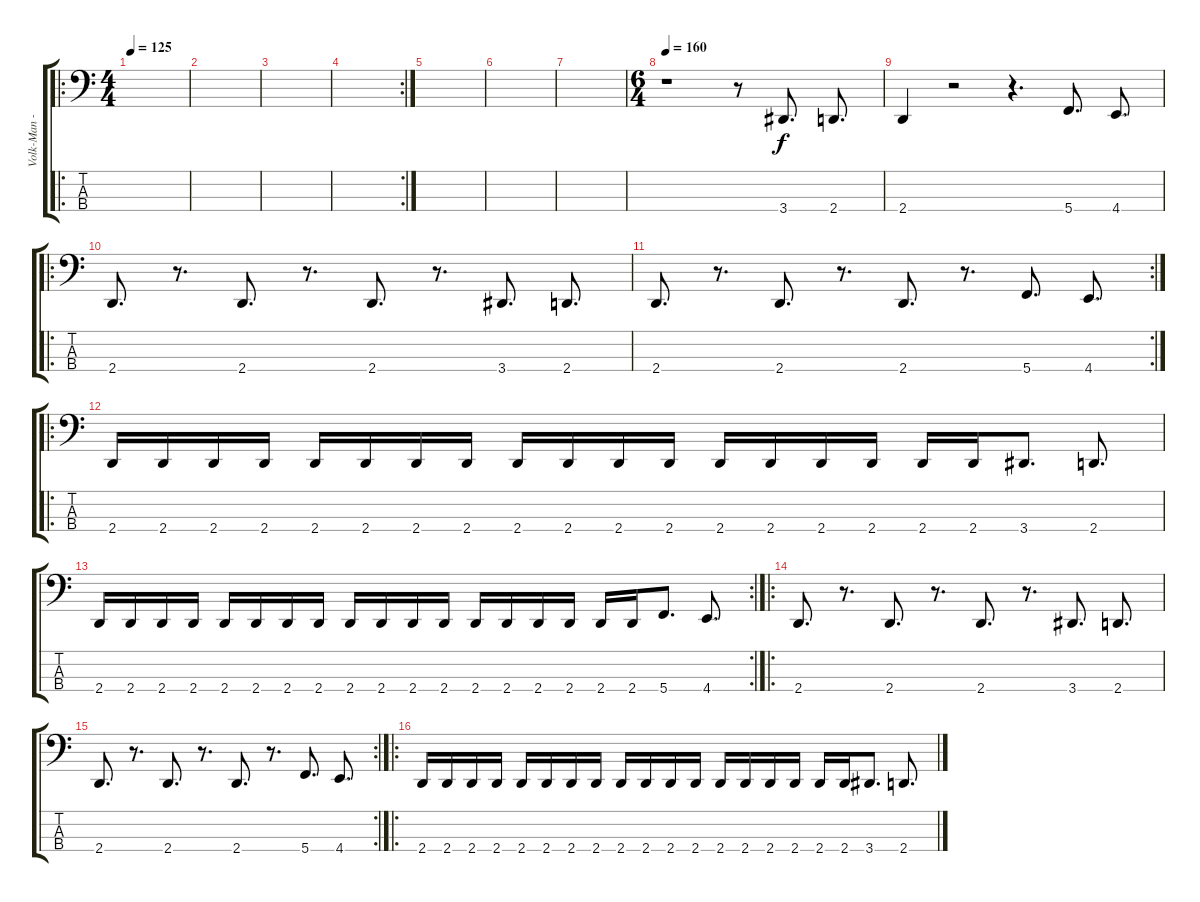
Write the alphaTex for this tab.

\track ("Volk-Man - Bass" "Volk-Man -") {instrument electricbasspick}
\staff {score tabs}
\tuning (Eb2 Bb1 F1 C1) {hide}
\ro
\ts (4 4)
\tempo 125
\clef f4
\ks c
|
|
|
\rc 2
|
|
|
|
\ts (6 4)
\tempo 160
r.1 r.8 3.4.8{d} 2.4.8{d} |
2.4.4 r.2 r.4{d} 5.4.8{d} 4.4.8{d} |
\ro
2.4.8{d} r.8{d} 2.4.8{d} r.8{d} 2.4.8{d} r.8{d} 3.4.8{d} 2.4.8{d} |
\rc 2
2.4.8{d} r.8{d} 2.4.8{d} r.8{d} 2.4.8{d} r.8{d} 5.4.8{d} 4.4.8{d} |
\ro
2.4.16 2.4.16 2.4.16 2.4.16 2.4.16 2.4.16 2.4.16 2.4.16 2.4.16 2.4.16 2.4.16 2.4.16 2.4.16 2.4.16 2.4.16 2.4.16 2.4.16 2.4.16 3.4.8{d} 2.4.8{d} |
\rc 2
2.4.16 2.4.16 2.4.16 2.4.16 2.4.16 2.4.16 2.4.16 2.4.16 2.4.16 2.4.16 2.4.16 2.4.16 2.4.16 2.4.16 2.4.16 2.4.16 2.4.16 2.4.16 5.4.8{d} 4.4.8{d} |
\ro
2.4.8{d} r.8{d} 2.4.8{d} r.8{d} 2.4.8{d} r.8{d} 3.4.8{d} 2.4.8{d} |
\rc 2
2.4.8{d} r.8{d} 2.4.8{d} r.8{d} 2.4.8{d} r.8{d} 5.4.8{d} 4.4.8{d} |
\ro
2.4.16 2.4.16 2.4.16 2.4.16 2.4.16 2.4.16 2.4.16 2.4.16 2.4.16 2.4.16 2.4.16 2.4.16 2.4.16 2.4.16 2.4.16 2.4.16 2.4.16 2.4.16 3.4.8{d} 2.4.8{d}
